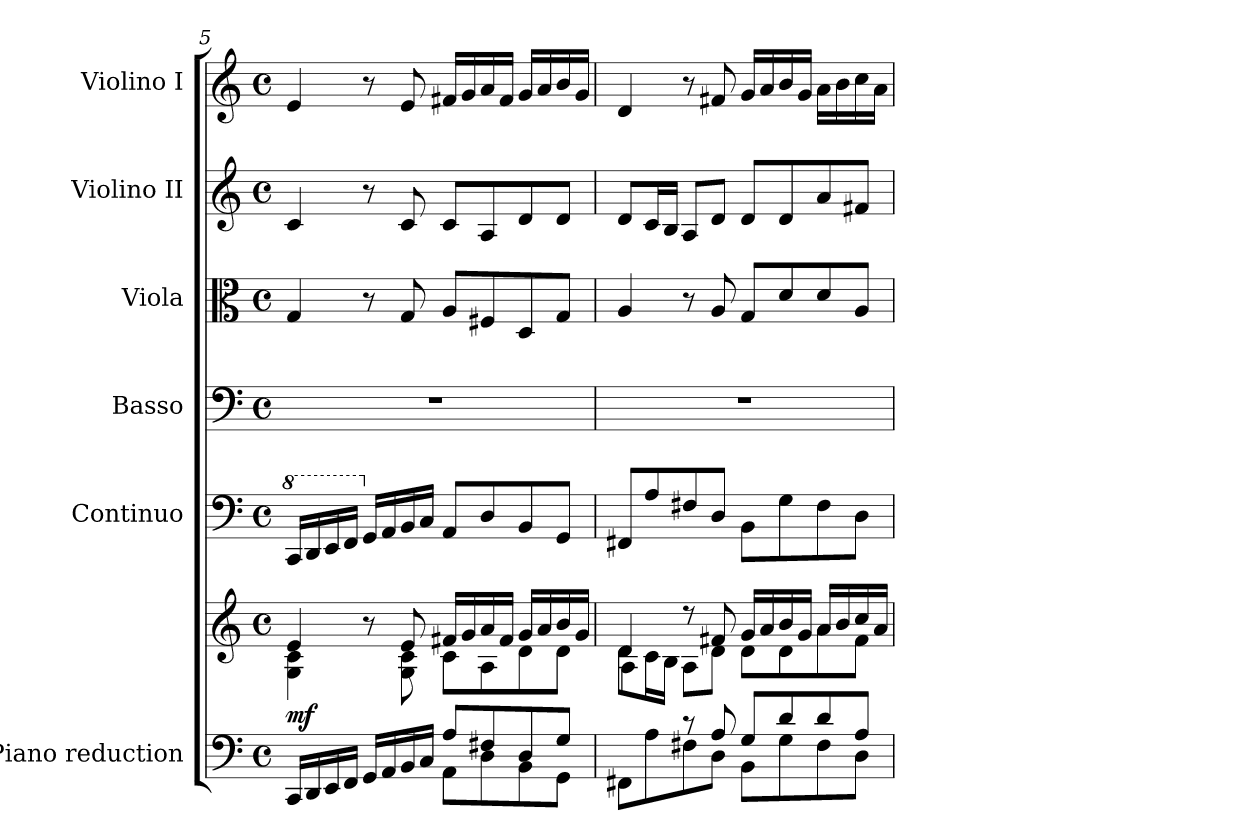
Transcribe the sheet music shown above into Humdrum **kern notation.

**kern	**kern	**dynam	**kern	**dynam	**kern	**kern	**dynam	**kern	**dynam	**kern	**dynam
*part6	*part6	*part6	*part5	*part5	*part4	*part3	*part3	*part2	*part2	*part1	*part1
*staff7	*staff6	*staff6/7	*staff5	*staff5	*staff4	*staff3	*staff3	*staff2	*staff2	*staff1	*staff1
*I"Piano reduction	*	*	*I"Continuo	*	*I"Basso	*I"Viola	*	*I"Violino II	*	*I"Violino I	*
*I'Pno	*	*	*	*	*	*I'Vla	*	*I'Vln	*	*I'Vln	*
!!LO:LB:g=z
*clefF4	*clefG2	*	*clefF4	*	*clefF4	*clefC3	*	*clefG2	*	*clefG2	*
*k[]	*k[]	*	*k[]	*	*k[]	*k[]	*	*k[]	*	*k[]	*
*M4/4	*M4/4	*	*M4/4	*	*M4/4	*M4/4	*	*M4/4	*	*M4/4	*
*met(c)	*met(c)	*	*met(c)	*	*met(c)	*met(c)	*	*met(c)	*	*met(c)	*
=5	=5	=5	=5	=5	=5	=5	=5	=5	=5	=5	=5
*^	*^	*	*	*	*	*	*	*	*	*	*
*	*	*	*	*	*8va	*	*	*	*	*	*	*	*
!	!	!	!	!LO:DY:b	!	!LO:DY:a	!	!	!	!	!	!	!
16CC/LL	2ryy	4e/	4G\ 4c\	mf	16C/LL	other-dynamics	1r	4G/	.	4c/	.	4e/	.
16DD/	.	.	.	.	16D/	.	.	.	.	.	.	.	.
16EE/	.	.	.	.	16E/	.	.	.	.	.	.	.	.
16FF/JJ	.	.	.	.	16F/JJ	.	.	.	.	.	.	.	.
*	*	*	*	*	*X8va	*	*	*	*	*	*	*	*
16GG/LL	.	8r	8ryy	.	16GG/LL	.	.	8r	.	8r	.	8r	.
16AA/	.	.	.	.	16AA/	.	.	.	.	.	.	.	.
!	!	!	!	!	!	!	!	!	!LO:DY:b	!	!LO:DY:b	!	!LO:DY:b
16BB/	.	8e/	8G\ 8c\	.	16BB/	.	.	8G/	other-dynamics	8c/	other-dynamics	8e/	other-dynamics
16C/JJ	.	.	.	.	16C/JJ	.	.	.	.	.	.	.	.
8A/L	8AA\L	16f#X/LL	8c\L	.	8AA/L	.	.	8A/L	.	8c/L	.	16f#X/LL	.
.	.	16g/	.	.	.	.	.	.	.	.	.	16g/	.
8F#X/	8D\	16a/	8A\	.	8D/	.	.	8F#X/	.	8A/	.	16a/	.
.	.	16f#/JJ	.	.	.	.	.	.	.	.	.	16f#/JJ	.
8D/	8BB\	16g/LL	8d\	.	8BB/	.	.	8D/	.	8d/	.	16g/LL	.
.	.	16a/	.	.	.	.	.	.	.	.	.	16a/	.
8G/J	8GG\J	16b/	8d\J	.	8GG/J	.	.	8G/J	.	8d/J	.	16b/	.
.	.	16g/JJ	.	.	.	.	.	.	.	.	.	16g/JJ	.
=6	=6	=6	=6	=6	=6	=6	=6	=6	=6	=6	=6	=6	=6
*	*	*	*^	*	*	*	*	*	*	*	*	*	*
4ryy	8FF#X\L	4d/	8d\L	4A\	.	8FF#X/L	.	1r	4A/	.	8d/L	.	4d/	.
.	8A\	.	16c\L	.	.	8A/	.	.	.	.	16c/L	.	.	.
.	.	.	16B\JJ	.	.	.	.	.	.	.	16B/JJ	.	.	.
8r	8F#X\	8r	8A\L	2.ryy	.	8F#X/	.	.	8r	.	8A/L	.	8r	.
8A/	8D\J	8f#X/	8d\J	.	.	8D/J	.	.	8A/	.	8d/J	.	8f#X/	.
8G/L	8BB\L	16g/LL	8d\L	.	.	8BB\L	.	.	8G/L	.	8d/L	.	16g/LL	.
.	.	16a/	.	.	.	.	.	.	.	.	.	.	16a/	.
8d/	8G\	16b/	8d\	.	.	8G\	.	.	8d/	.	8d/	.	16b/	.
.	.	16g/JJ	.	.	.	.	.	.	.	.	.	.	16g/JJ	.
8d/	8F#\	16a/LL	8a\	.	.	8F#\	.	.	8d/	.	8a/	.	16a\LL	.
.	.	16b/	.	.	.	.	.	.	.	.	.	.	16b\	.
8A/J	8D\J	16cc/	8f#\J	.	.	8D\J	.	.	8A/J	.	8f#X/J	.	16cc\	.
.	.	16a/JJ	.	.	.	.	.	.	.	.	.	.	16a\JJ	.
*v	*v	*	*	*	*	*	*	*	*	*	*	*	*	*
*	*v	*v	*v	*	*	*	*	*	*	*	*	*	*
=	=	=	=	=	=	=	=	=	=	=	=
*-	*-	*-	*-	*-	*-	*-	*-	*-	*-	*-	*-
